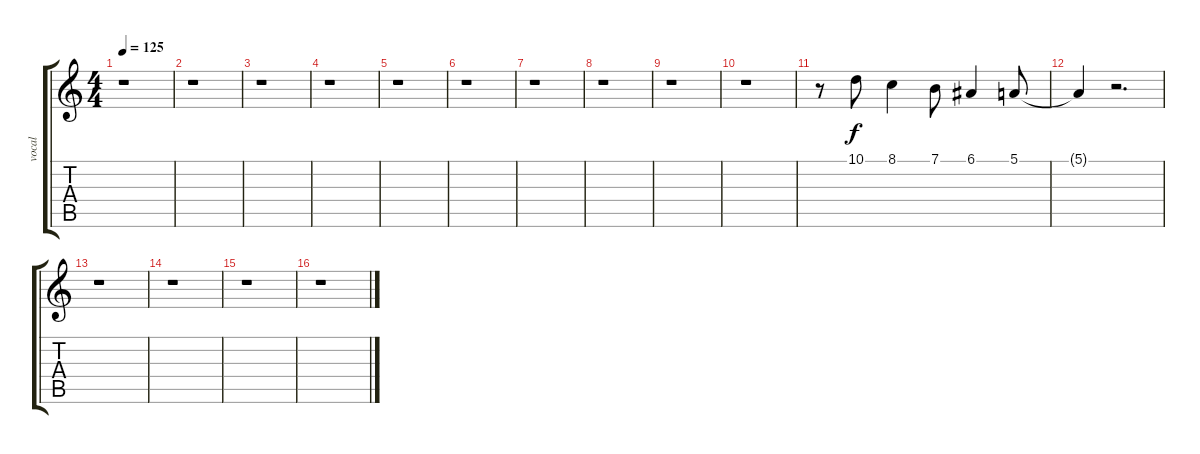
\track ("vocal" "vocal") {instrument lead6voice}
\staff {score tabs}
\tuning (E4 B3 G3 D3 A2 E2) {hide}
\ts (4 4)
\tempo 125
\clef g2
\ks c
r.1{dy f} |
r.1 |
r.1 |
r.1 |
r.1 |
r.1 |
r.1 |
r.1 |
r.1 |
r.1 |
r.8 10.1.8 8.1.4 7.1.8 6.1.4 5.1.8 |
5.1{t}.4 r.2{d} |
r.1 |
r.1 |
r.1 |
r.1
